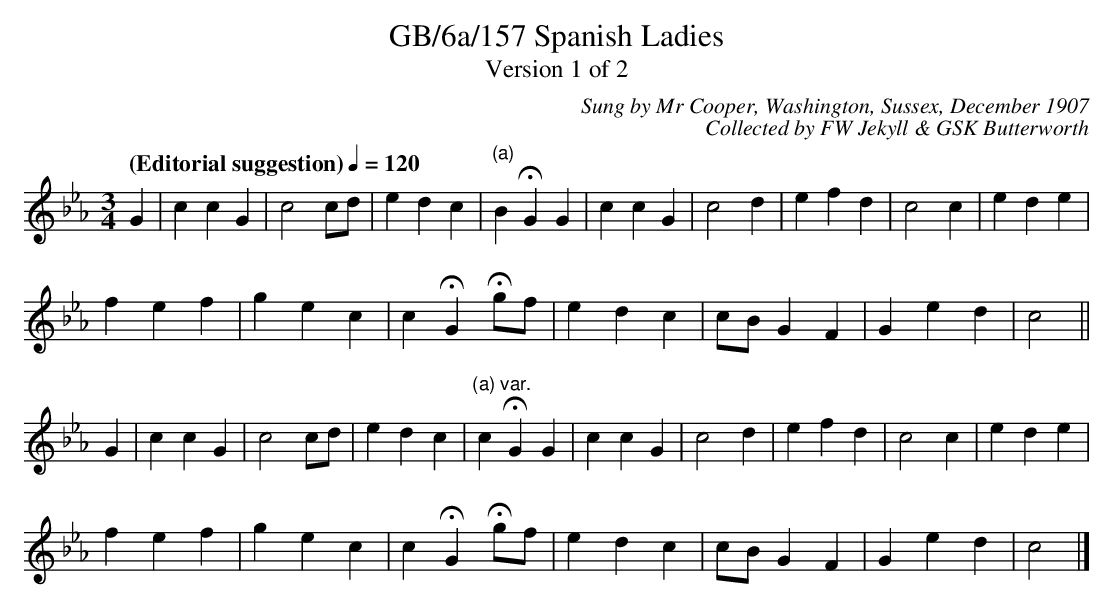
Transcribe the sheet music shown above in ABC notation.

X:1
T:GB/6a/157 Spanish Ladies
T:Version 1 of 2
C:Sung by Mr Cooper, Washington, Sussex, December 1907
C:Collected by FW Jekyll & GSK Butterworth
M:3/4
L:1/4
Q:"(Editorial suggestion)" 1/4=120
K:Caeo
G | c c G | c2 c/d/ | e d c |"^(a)" B HG G | c c G | c2 d | e f d | c2 c |$ e d e |
f e f | g e c | c HG Hg/f/ | e d c | c/B/ G F | G e d | c2 ||
G | c c G | c2 c/d/ | e d c |"^(a) var." c HG G | c c G | c2 d | e f d | c2 c |$ e d e |
f e f | g e c | c HG Hg/f/ | e d c | c/B/ G F | G e d | c2 |]
